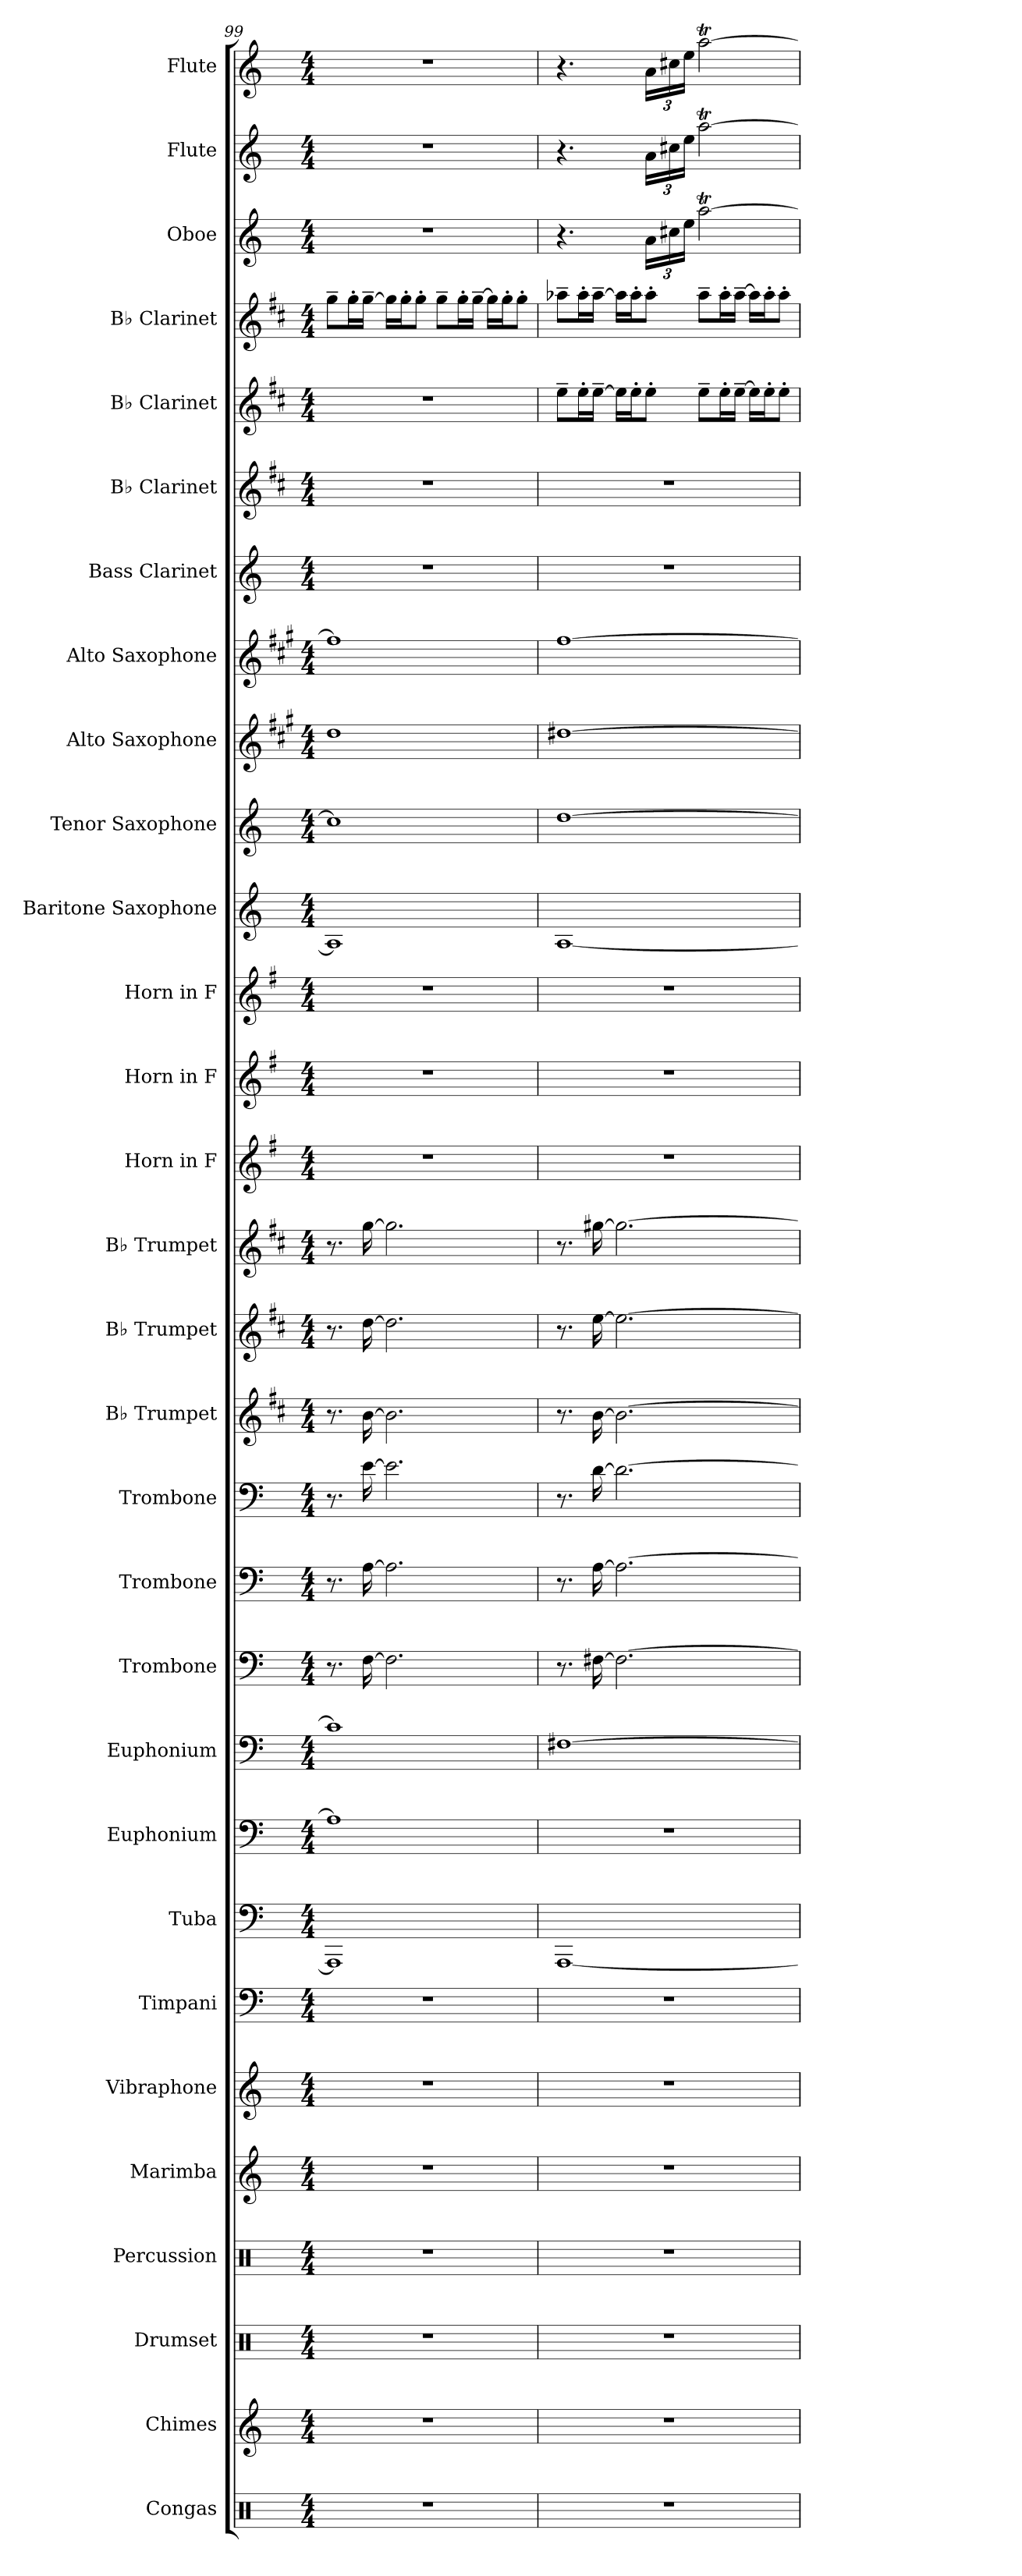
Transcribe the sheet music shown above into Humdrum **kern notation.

**kern	**kern	**kern	**kern	**kern	**kern	**kern	**kern	**kern	**kern	**kern	**kern	**kern	**kern	**kern	**kern	**kern	**kern	**kern	**kern	**kern	**kern	**kern	**kern	**kern	**kern	**kern	**kern	**kern	**kern
*part30	*part29	*part28	*part27	*part26	*part25	*part24	*part23	*part22	*part21	*part20	*part19	*part18	*part17	*part16	*part15	*part14	*part13	*part12	*part11	*part10	*part9	*part8	*part7	*part6	*part5	*part4	*part3	*part2	*part1
*staff30	*staff29	*staff28	*staff27	*staff26	*staff25	*staff24	*staff23	*staff22	*staff21	*staff20	*staff19	*staff18	*staff17	*staff16	*staff15	*staff14	*staff13	*staff12	*staff11	*staff10	*staff9	*staff8	*staff7	*staff6	*staff5	*staff4	*staff3	*staff2	*staff1
*I"Congas	*I"Chimes	*I"Drumset	*I"Percussion	*I"Marimba	*I"Vibraphone	*I"Timpani	*I"Tuba	*I"Euphonium	*I"Euphonium	*I"Trombone	*I"Trombone	*I"Trombone	*I"B♭ Trumpet	*I"B♭ Trumpet	*I"B♭ Trumpet	*I"Horn in F	*I"Horn in F	*I"Horn in F	*I"Baritone Saxophone	*I"Tenor Saxophone	*I"Alto Saxophone	*I"Alto Saxophone	*I"Bass Clarinet	*I"B♭ Clarinet	*I"B♭ Clarinet	*I"B♭ Clarinet	*I"Oboe	*I"Flute	*I"Flute
*I'Con.	*I'Cme.	*I'D. Set	*I'Perc.	*I'Mrm.	*I'Vib.	*I'Timp.	*I'Tba.	*I'Euph.	*I'Euph.	*I'Tbn.	*I'Tbn.	*I'Tbn.	*I'B♭ Tpt.	*I'B♭ Tpt.	*I'B♭ Tpt.	*	*	*	*I'Bar. Sax.	*I'T. Sax.	*I'A. Sax.	*I'A. Sax.	*I'B. Cl.	*I'B♭ Cl.	*I'B♭ Cl.	*I'B♭ Cl.	*I'Ob.	*I'Fl.	*I'Fl.
*clefX	*clefG2	*clefX	*clefX	*clefG2	*clefG2	*clefF4	*clefF4	*clefF4	*clefF4	*clefF4	*clefF4	*clefF4	*clefG2	*clefG2	*clefG2	*clefG2	*clefG2	*clefG2	*clefG2	*clefG2	*clefG2	*clefG2	*clefG2	*clefG2	*clefG2	*clefG2	*clefG2	*clefG2	*clefG2
*	*	*	*	*	*	*	*	*	*	*	*	*	*ITrd1c2	*ITrd1c2	*ITrd1c2	*ITrd4c7	*ITrd4c7	*ITrd4c7	*ITrd12c21	*ITrd8c14	*ITrd5c9	*ITrd5c9	*ITrd8c14	*ITrd1c2	*ITrd1c2	*ITrd1c2	*	*	*
*k[]	*k[]	*k[]	*k[]	*k[]	*k[]	*k[]	*k[]	*k[]	*k[]	*k[]	*k[]	*k[]	*k[]	*k[]	*k[]	*k[]	*k[]	*k[]	*k[]	*k[]	*k[]	*k[]	*k[]	*k[]	*k[]	*k[]	*k[]	*k[]	*k[]
*M4/4	*M4/4	*M4/4	*M4/4	*M4/4	*M4/4	*M4/4	*M4/4	*M4/4	*M4/4	*M4/4	*M4/4	*M4/4	*M4/4	*M4/4	*M4/4	*M4/4	*M4/4	*M4/4	*M4/4	*M4/4	*M4/4	*M4/4	*M4/4	*M4/4	*M4/4	*M4/4	*M4/4	*M4/4	*M4/4
=99	=99	=99	=99	=99	=99	=99	=99	=99	=99	=99	=99	=99	=99	=99	=99	=99	=99	=99	=99	=99	=99	=99	=99	=99	=99	=99	=99	=99	=99
1r	1r	1r	1r	1r	1r	1r	1AAA]	1A]	1c]	8.r	8.r	8.r	8.r	8.r	8.r	1r	1r	1r	1AA]	1c]	1f	1a]	1r	1r	1r	8ff~\L	1r	1r	1r
.	.	.	.	.	.	.	.	.	.	.	.	.	.	.	.	.	.	.	.	.	.	.	.	.	.	16ff'\L	.	.	.
.	.	.	.	.	.	.	.	.	.	[16F\	[16A\	[16e\	[16a\	[16cc\	[16ff\	.	.	.	.	.	.	.	.	.	.	[16ff~\JJ	.	.	.
.	.	.	.	.	.	.	.	.	.	2.F\]	2.A\]	2.e\]	2.a\]	2.cc\]	2.ff\]	.	.	.	.	.	.	.	.	.	.	16ff\LL]	.	.	.
.	.	.	.	.	.	.	.	.	.	.	.	.	.	.	.	.	.	.	.	.	.	.	.	.	.	16ff'\J	.	.	.
.	.	.	.	.	.	.	.	.	.	.	.	.	.	.	.	.	.	.	.	.	.	.	.	.	.	8ff'\J	.	.	.
.	.	.	.	.	.	.	.	.	.	.	.	.	.	.	.	.	.	.	.	.	.	.	.	.	.	8ff~\L	.	.	.
.	.	.	.	.	.	.	.	.	.	.	.	.	.	.	.	.	.	.	.	.	.	.	.	.	.	16ff'\L	.	.	.
.	.	.	.	.	.	.	.	.	.	.	.	.	.	.	.	.	.	.	.	.	.	.	.	.	.	[16ff~\JJ	.	.	.
.	.	.	.	.	.	.	.	.	.	.	.	.	.	.	.	.	.	.	.	.	.	.	.	.	.	16ff\LL]	.	.	.
.	.	.	.	.	.	.	.	.	.	.	.	.	.	.	.	.	.	.	.	.	.	.	.	.	.	16ff'\J	.	.	.
.	.	.	.	.	.	.	.	.	.	.	.	.	.	.	.	.	.	.	.	.	.	.	.	.	.	8ff'\J	.	.	.
!!LO:PB:g=z
=100	=100	=100	=100	=100	=100	=100	=100	=100	=100	=100	=100	=100	=100	=100	=100	=100	=100	=100	=100	=100	=100	=100	=100	=100	=100	=100	=100	=100	=100
1r	1r	1r	1r	1r	1r	1r	[1AAA	1r	[1F#X	8.r	8.r	8.r	8.r	8.r	8.r	1r	1r	1r	[1AA	[1d	[1f#X	[1a	1r	1r	8dd~\L	8gg-X~\L	4.r	4.r	4.r
.	.	.	.	.	.	.	.	.	.	.	.	.	.	.	.	.	.	.	.	.	.	.	.	.	16dd'\L	16gg-'\L	.	.	.
.	.	.	.	.	.	.	.	.	.	[16F#X\	[16A\	[16d\	[16a\	[16dd\	[16ff#X\	.	.	.	.	.	.	.	.	.	[16dd~\JJ	[16gg-~\JJ	.	.	.
.	.	.	.	.	.	.	.	.	.	2.F#\_	2.A\_	2.d\_	2.a\_	2.dd\_	2.ff#\_	.	.	.	.	.	.	.	.	.	16dd\LL]	16gg-\LL]	.	.	.
.	.	.	.	.	.	.	.	.	.	.	.	.	.	.	.	.	.	.	.	.	.	.	.	.	16dd'\J	16gg-'\J	.	.	.
*	*	*	*	*	*	*	*	*	*	*	*	*	*	*	*	*	*	*	*	*	*	*	*	*	*	*	*Xbrackettup	*Xbrackettup	*Xbrackettup
.	.	.	.	.	.	.	.	.	.	.	.	.	.	.	.	.	.	.	.	.	.	.	.	.	8dd'\J	8gg-'\J	24a\LL	24a\LL	24a\LL
.	.	.	.	.	.	.	.	.	.	.	.	.	.	.	.	.	.	.	.	.	.	.	.	.	.	.	24cc#X\	24cc#X\	24cc#X\
.	.	.	.	.	.	.	.	.	.	.	.	.	.	.	.	.	.	.	.	.	.	.	.	.	.	.	24ee\JJ	24ee\JJ	24ee\JJ
.	.	.	.	.	.	.	.	.	.	.	.	.	.	.	.	.	.	.	.	.	.	.	.	.	8dd~\L	8gg-~\L	[2aaT\	[2aaT\	[2aaT\
.	.	.	.	.	.	.	.	.	.	.	.	.	.	.	.	.	.	.	.	.	.	.	.	.	16dd'\L	16gg-'\L	.	.	.
.	.	.	.	.	.	.	.	.	.	.	.	.	.	.	.	.	.	.	.	.	.	.	.	.	[16dd~\JJ	[16gg-~\JJ	.	.	.
.	.	.	.	.	.	.	.	.	.	.	.	.	.	.	.	.	.	.	.	.	.	.	.	.	16dd\LL]	16gg-\LL]	.	.	.
.	.	.	.	.	.	.	.	.	.	.	.	.	.	.	.	.	.	.	.	.	.	.	.	.	16dd'\J	16gg-'\J	.	.	.
.	.	.	.	.	.	.	.	.	.	.	.	.	.	.	.	.	.	.	.	.	.	.	.	.	8dd'\J	8gg-'\J	.	.	.
=	=	=	=	=	=	=	=	=	=	=	=	=	=	=	=	=	=	=	=	=	=	=	=	=	=	=	=	=	=
*-	*-	*-	*-	*-	*-	*-	*-	*-	*-	*-	*-	*-	*-	*-	*-	*-	*-	*-	*-	*-	*-	*-	*-	*-	*-	*-	*-	*-	*-
